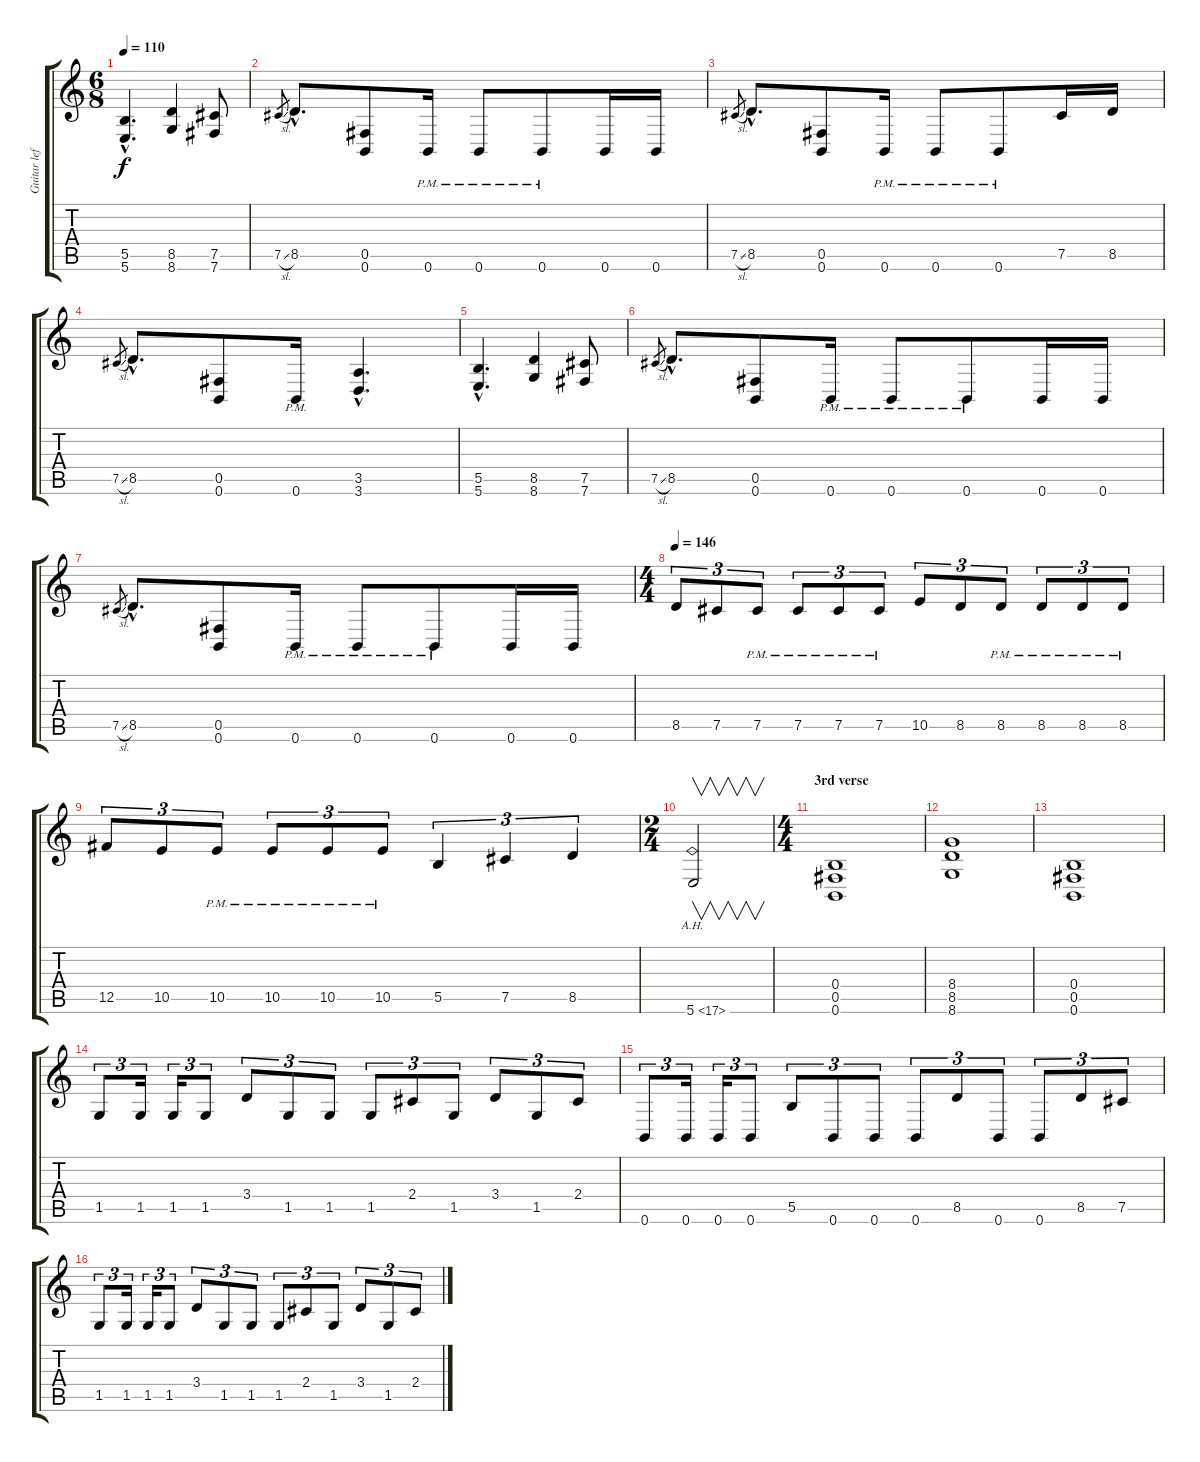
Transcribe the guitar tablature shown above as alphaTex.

\track ("Guitar left channel" "Guitar lef") {instrument distortionguitar}
\staff {score tabs}
\tuning (Db4 Ab3 E3 B2 Gb2 B1) {hide}
\ts (6 8)
\tempo 110
\clef g2
\ks c
(5.5{hac} 5.6{hac}).4{d dy f} (8.5 8.6).4 (7.5 7.6).8 |
7.5{sl}.8{gr} 8.5{hac}.8{d} (0.5 0.6).8 0.6{pm}.16 0.6{pm}.8 0.6{pm}.8 0.6.16 0.6.16 |
7.5{sl}.8{gr} 8.5{hac}.8{d} (0.5 0.6).8 0.6{pm}.16 0.6{pm}.8 0.6{pm}.8 7.5.16 8.5.16 |
7.5{sl}.8{gr} 8.5{hac}.8{d} (0.5 0.6).8 0.6{pm}.16 (3.5{hac} 3.6{hac}).4{d} |
(5.5{hac} 5.6{hac}).4{d} (8.5 8.6).4 (7.5 7.6).8 |
7.5{sl}.8{gr} 8.5{hac}.8{d} (0.5 0.6).8 0.6{pm}.16 0.6{pm}.8 0.6{pm}.8 0.6.16 0.6.16 |
7.5{sl}.8{gr} 8.5{hac}.8{d} (0.5 0.6).8 0.6{pm}.16 0.6{pm}.8 0.6{pm}.8 0.6.16 0.6.16 |
\ts (4 4)
\tempo 146
8.5.8{tu (3 2)} 7.5.8{tu (3 2)} 7.5{pm}.8{tu (3 2)} 7.5{pm}.8{tu (3 2)} 7.5{pm}.8{tu (3 2)} 7.5{pm}.8{tu (3 2)} 10.5.8{tu (3 2)} 8.5.8{tu (3 2)} 8.5{pm}.8{tu (3 2)} 8.5{pm}.8{tu (3 2)} 8.5{pm}.8{tu (3 2)} 8.5{pm}.8{tu (3 2)} |
12.5.8{tu (3 2)} 10.5.8{tu (3 2)} 10.5{pm}.8{tu (3 2)} 10.5{pm}.8{tu (3 2)} 10.5{pm}.8{tu (3 2)} 10.5{pm}.8{tu (3 2)} 5.5.4{tu (3 2)} 7.5.4{tu (3 2)} 8.5.4{tu (3 2)} |
\ts (2 4)
5.6{ah 12}.2{v instrument guitarharmonics} |
\ts (4 4)
\section ("" "3rd verse")
(0.4 0.5 0.6).1{instrument distortionguitar} |
(8.4 8.5 8.6).1 |
(0.4 0.5 0.6).1 |
1.5.8{tu (3 2)} 1.5.16{tu (3 2)} 1.5.16{tu (3 2)} 1.5.8{tu (3 2)} 3.4.8{tu (3 2)} 1.5.8{tu (3 2)} 1.5.8{tu (3 2)} 1.5.8{tu (3 2)} 2.4.8{tu (3 2)} 1.5.8{tu (3 2)} 3.4.8{tu (3 2)} 1.5.8{tu (3 2)} 2.4.8{tu (3 2)} |
0.6.8{tu (3 2)} 0.6.16{tu (3 2)} 0.6.16{tu (3 2)} 0.6.8{tu (3 2)} 5.5.8{tu (3 2)} 0.6.8{tu (3 2)} 0.6.8{tu (3 2)} 0.6.8{tu (3 2)} 8.5.8{tu (3 2)} 0.6.8{tu (3 2)} 0.6.8{tu (3 2)} 8.5.8{tu (3 2)} 7.5.8{tu (3 2)} |
1.5.8{tu (3 2)} 1.5.16{tu (3 2)} 1.5.16{tu (3 2)} 1.5.8{tu (3 2)} 3.4.8{tu (3 2)} 1.5.8{tu (3 2)} 1.5.8{tu (3 2)} 1.5.8{tu (3 2)} 2.4.8{tu (3 2)} 1.5.8{tu (3 2)} 3.4.8{tu (3 2)} 1.5.8{tu (3 2)} 2.4.8{tu (3 2)}
